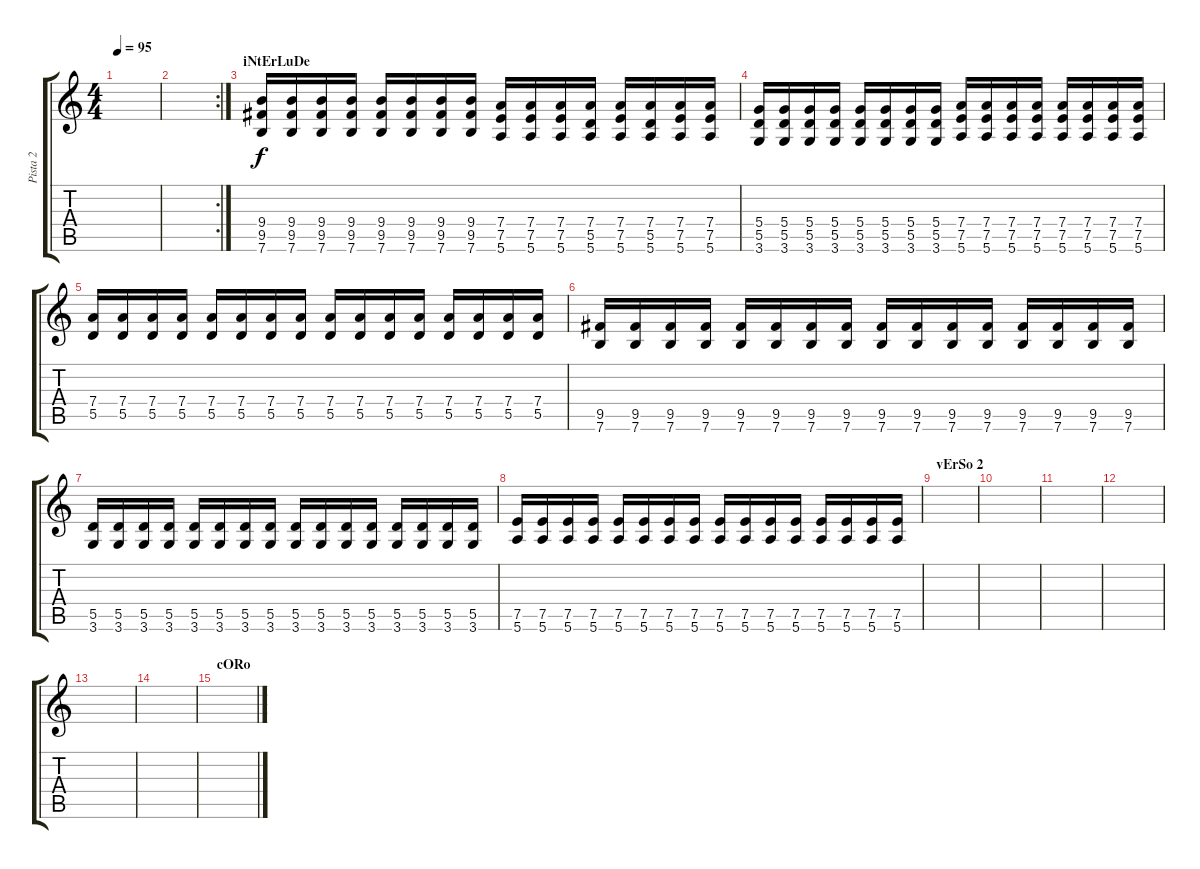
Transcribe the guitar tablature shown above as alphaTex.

\track ("Pista 2" "Pista 2") {instrument distortionguitar}
\staff {score tabs}
\tuning (E4 B3 G3 D3 A2 E2) {hide}
\ts (4 4)
\tempo 95
\clef g2
\ks c
|
\rc 2
|
\section ("" "iNtErLuDe")
(9.4 9.5 7.6).16{instrument distortionguitar} (9.4 9.5 7.6).16 (9.4 9.5 7.6).16 (9.4 9.5 7.6).16 (9.4 9.5 7.6).16 (9.4 9.5 7.6).16 (9.4 9.5 7.6).16 (9.4 9.5 7.6).16 (7.4 7.5 5.6).16 (7.4 7.5 5.6).16 (7.4 7.5 5.6).16 (7.4 5.5 5.6).16 (7.4 7.5 5.6).16 (7.4 5.5 5.6).16 (7.4 7.5 5.6).16 (7.4 7.5 5.6).16 |
(5.4 5.5 3.6).16 (5.4 5.5 3.6).16 (5.4 5.5 3.6).16 (5.4 5.5 3.6).16 (5.4 5.5 3.6).16 (5.4 5.5 3.6).16 (5.4 5.5 3.6).16 (5.4 5.5 3.6).16 (7.4 7.5 5.6).16 (7.4 7.5 5.6).16 (7.4 7.5 5.6).16 (7.4 7.5 5.6).16 (7.4 7.5 5.6).16 (7.4 7.5 5.6).16 (7.4 7.5 5.6).16 (7.4 7.5 5.6).16 |
(7.4 5.5).16{instrument electricguitarmuted} (7.4 5.5).16 (7.4 5.5).16 (7.4 5.5).16 (7.4 5.5).16 (7.4 5.5).16 (7.4 5.5).16 (7.4 5.5).16 (7.4 5.5).16 (7.4 5.5).16 (7.4 5.5).16 (7.4 5.5).16 (7.4 5.5).16 (7.4 5.5).16 (7.4 5.5).16 (7.4 5.5).16 |
(9.5 7.6).16 (9.5 7.6).16 (9.5 7.6).16 (9.5 7.6).16 (9.5 7.6).16 (9.5 7.6).16 (9.5 7.6).16 (9.5 7.6).16 (9.5 7.6).16 (9.5 7.6).16 (9.5 7.6).16 (9.5 7.6).16 (9.5 7.6).16 (9.5 7.6).16 (9.5 7.6).16 (9.5 7.6).16 |
(5.5 3.6).16 (5.5 3.6).16 (5.5 3.6).16 (5.5 3.6).16 (5.5 3.6).16 (5.5 3.6).16 (5.5 3.6).16 (5.5 3.6).16 (5.5 3.6).16 (5.5 3.6).16 (5.5 3.6).16 (5.5 3.6).16 (5.5 3.6).16 (5.5 3.6).16 (5.5 3.6).16 (5.5 3.6).16 |
(7.5 5.6).16 (7.5 5.6).16 (7.5 5.6).16 (7.5 5.6).16 (7.5 5.6).16 (7.5 5.6).16 (7.5 5.6).16 (7.5 5.6).16 (7.5 5.6).16 (7.5 5.6).16 (7.5 5.6).16 (7.5 5.6).16 (7.5 5.6).16 (7.5 5.6).16 (7.5 5.6).16 (7.5 5.6).16 |
\section ("" "vErSo 2")
|
|
|
|
|
|
\section ("" "cORo")
